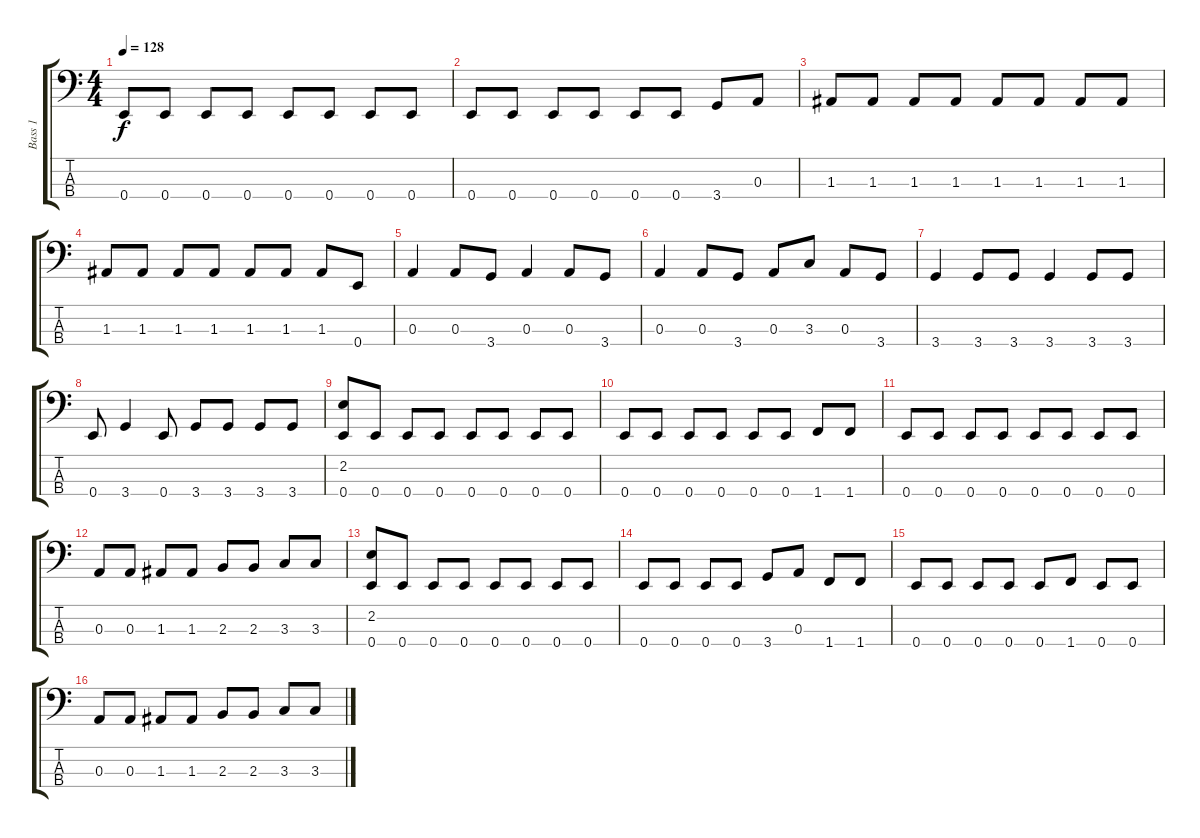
\track ("Bass 1" "Bass 1") {instrument electricbasspick}
\staff {score tabs}
\tuning (G2 D2 A1 E1) {hide}
\ts (4 4)
\tempo 128
\clef f4
\ks c
0.4.8{dy f} 0.4.8 0.4.8 0.4.8 0.4.8 0.4.8 0.4.8 0.4.8 |
0.4.8 0.4.8 0.4.8 0.4.8 0.4.8 0.4.8 3.4.8 0.3.8 |
1.3.8 1.3.8 1.3.8 1.3.8 1.3.8 1.3.8 1.3.8 1.3.8 |
1.3.8 1.3.8 1.3.8 1.3.8 1.3.8 1.3.8 1.3.8 0.4.8 |
0.3.4 0.3.8 3.4.8 0.3.4 0.3.8 3.4.8 |
0.3.4 0.3.8 3.4.8 0.3.8 3.3.8 0.3.8 3.4.8 |
3.4.4 3.4.8 3.4.8 3.4.4 3.4.8 3.4.8 |
0.4.8 3.4.4 0.4.8 3.4.8 3.4.8 3.4.8 3.4.8 |
(2.2 0.4).8 0.4.8 0.4.8 0.4.8 0.4.8 0.4.8 0.4.8 0.4.8 |
0.4.8 0.4.8 0.4.8 0.4.8 0.4.8 0.4.8 1.4.8 1.4.8 |
0.4.8 0.4.8 0.4.8 0.4.8 0.4.8 0.4.8 0.4.8 0.4.8 |
0.3.8 0.3.8 1.3.8 1.3.8 2.3.8 2.3.8 3.3.8 3.3.8 |
(2.2 0.4).8 0.4.8 0.4.8 0.4.8 0.4.8 0.4.8 0.4.8 0.4.8 |
0.4.8 0.4.8 0.4.8 0.4.8 3.4.8 0.3.8 1.4.8 1.4.8 |
0.4.8 0.4.8 0.4.8 0.4.8 0.4.8 1.4.8 0.4.8 0.4.8 |
0.3.8 0.3.8 1.3.8 1.3.8 2.3.8 2.3.8 3.3.8 3.3.8
